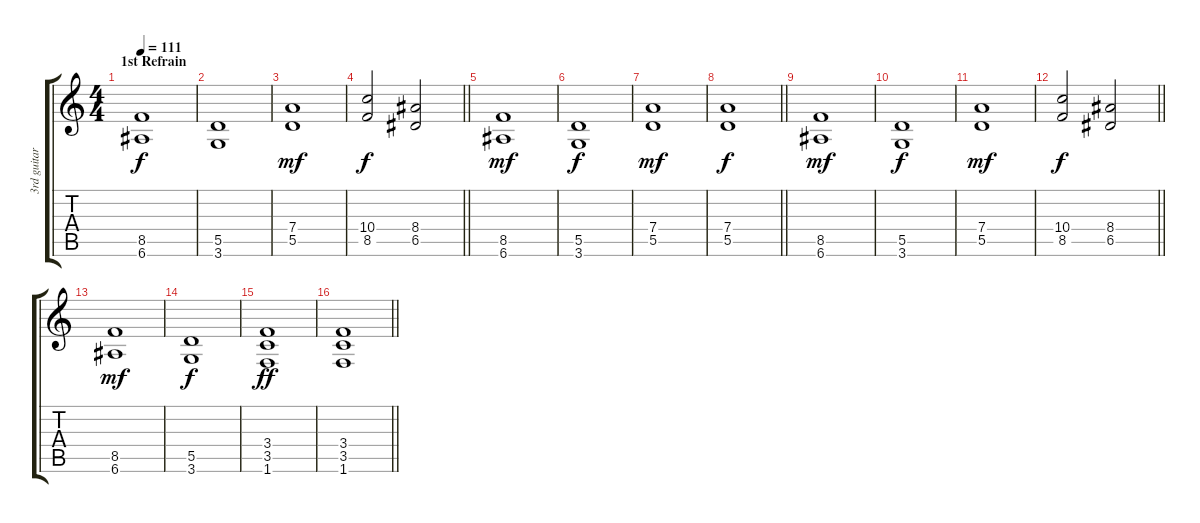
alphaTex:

\track ("3rd guitar" "3rd guitar") {instrument overdrivenguitar}
\staff {score tabs}
\tuning (E4 B3 G3 D3 A2 E2) {hide}
\ts (4 4)
\section ("" "1st Refrain")
\tempo 111
\clef g2
\ks c
(8.5 6.6).1{dy f} |
(5.5 3.6).1 |
(7.4 5.5).1{dy mf} |
\barLineRight lightlight
(10.4 8.5).2{dy f} (8.4 6.5).2 |
(8.5 6.6).1{dy mf} |
(5.5 3.6).1{dy f} |
(7.4 5.5).1{dy mf} |
\barLineRight lightlight
(7.4 5.5).1{dy f} |
(8.5 6.6).1{dy mf} |
(5.5 3.6).1{dy f} |
(7.4 5.5).1{dy mf} |
\barLineRight lightlight
(10.4 8.5).2{dy f} (8.4 6.5).2 |
(8.5 6.6).1{dy mf} |
(5.5 3.6).1{dy f} |
(3.4 3.5 1.6).1{dy ff} |
\barLineRight lightlight
(3.4 3.5 1.6).1
